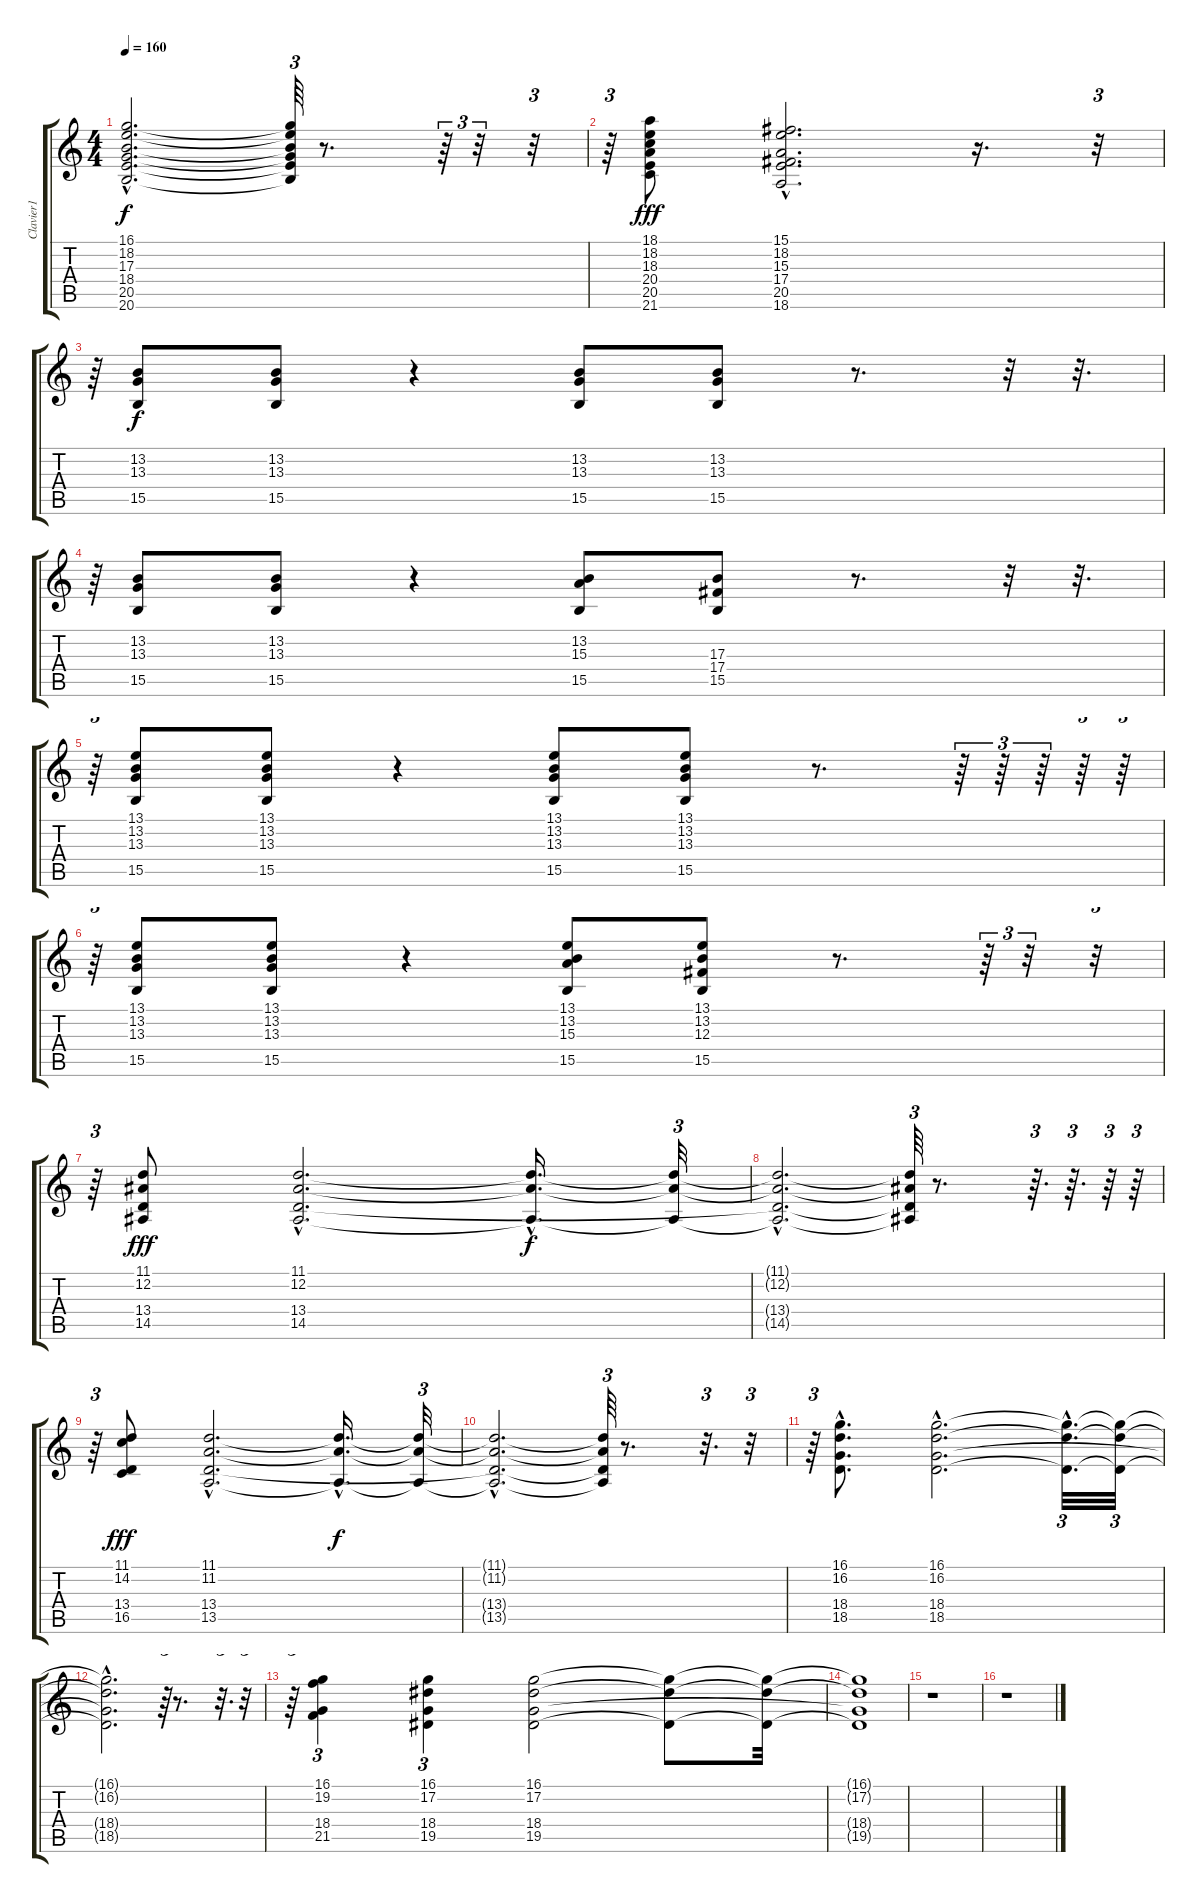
\track ("Clavier1" "Clavier1") {instrument choiraahs}
\staff {score tabs}
\tuning (Eb4 Bb3 Gb3 Db3 Ab2 Eb2) {hide}
\ts (4 4)
\tempo 160
\clef g2
\ks c
(16.1{hac t} 18.2{hac t} 17.3{hac t} 18.4{hac t} 20.5{hac t} 20.6{hac t}).2{d dy f} (16.1{t} 18.2{t} 17.3{t} 18.4{t} 20.5{t} 20.6{t}).64{tu (3 2)} r.8{d} r.64{tu (3 2)} r.32{tu (3 2)} r.32{tu (3 2)} |
r.64{tu (3 2)} (18.1 18.2 18.3 20.4 20.5 21.6).8{dy fff} (15.1{hac} 18.2{hac} 15.3{hac} 17.4{hac} 20.5{hac} 18.6{hac}).2{d} r.16{d} r.32{tu (3 2)} |
r.64{tu (3 2)} (13.2 13.3 15.5).8{dy f} (13.2 13.3 15.5).8 r.4 (13.2 13.3 15.5).8 (13.2 13.3 15.5).8 r.8{d} r.32{tu (3 2)} r.32{d tu (3 2)} |
r.64{tu (3 2)} (13.2 13.3 15.5).8 (13.2 13.3 15.5).8 r.4 (13.2 15.3 15.5).8 (17.3 17.4 15.5).8 r.8{d} r.32{tu (3 2)} r.32{d tu (3 2)} |
r.64{tu (3 2)} (13.1 13.2 13.3 15.5).8 (13.1 13.2 13.3 15.5).8 r.4 (13.1 13.2 13.3 15.5).8 (13.1 13.2 13.3 15.5).8 r.8{d} r.64{tu (3 2)} r.64{tu (3 2)} r.64{tu (3 2)} r.64{tu (3 2)} r.64{tu (3 2)} |
r.64{tu (3 2)} (13.1 13.2 13.3 15.5).8 (13.1 13.2 13.3 15.5).8 r.4 (13.1 13.2 15.3 15.5).8 (13.1 13.2 12.3 15.5).8 r.8{d} r.64{tu (3 2)} r.32{tu (3 2)} r.32{tu (3 2)} |
r.64{tu (3 2)} (11.1 12.2 13.4 14.5).8{dy fff} (11.1{hac} 12.2{hac} 13.4{hac} 14.5{hac}).2{d} (11.1{hac t} 12.2{hac t} 14.5{hac t}).16{d dy f} (11.1{t} 12.2{t} 14.5{t}).32{tu (3 2)} |
(11.1{hac t} 12.2{hac t} 13.4{hac t} 14.5{hac t}).2{d} (11.1{t} 12.2{t} 13.4{t} 14.5{t}).64{tu (3 2)} r.8{d} r.64{d tu (3 2)} r.64{d tu (3 2)} r.64{tu (3 2)} r.64{tu (3 2)} |
r.64{tu (3 2)} (11.1 14.2 13.4 16.5).8{dy fff} (11.1{hac} 11.2{hac} 13.4{hac} 13.5{hac}).2{d} (11.1{hac t} 11.2{hac t} 13.5{hac t}).16{d dy f} (11.1{t} 11.2{t} 13.5{t}).32{tu (3 2)} |
(11.1{hac t} 11.2{hac t} 13.4{hac t} 13.5{hac t}).2{d} (11.1{t} 11.2{t} 13.4{t} 13.5{t}).64{tu (3 2)} r.8{d} r.32{d tu (3 2)} r.32{tu (3 2)} |
r.64{tu (3 2)} (16.1{hac} 16.2{hac} 18.4{hac} 18.5{hac}).8{d} (16.1{hac} 16.2{hac} 18.4{hac} 18.5{hac}).2{d} (16.1{hac t} 16.2{hac t} 18.5{hac t}).32{d tu (3 2)} (16.1{t} 16.2{t} 18.5{t}).32{tu (3 2)} |
(16.1{hac t} 16.2{hac t} 18.4{hac t} 18.5{hac t}).2{d} r.64{tu (3 2)} r.8{d} r.32{d tu (3 2)} r.32{tu (3 2)} |
r.64{tu (3 2)} (16.1 19.2 18.4 21.5).4{tu (3 2)} (16.1 17.2 18.4 19.5).4{tu (3 2)} (16.1 17.2 18.4 19.5).2 (16.1{t} 17.2{t} 19.5{t}).8 (16.1{t} 17.2{t} 19.5{t}).32 |
(16.1{t} 17.2{t} 18.4{t} 19.5{t}).1 |
r.1 |
r.1
